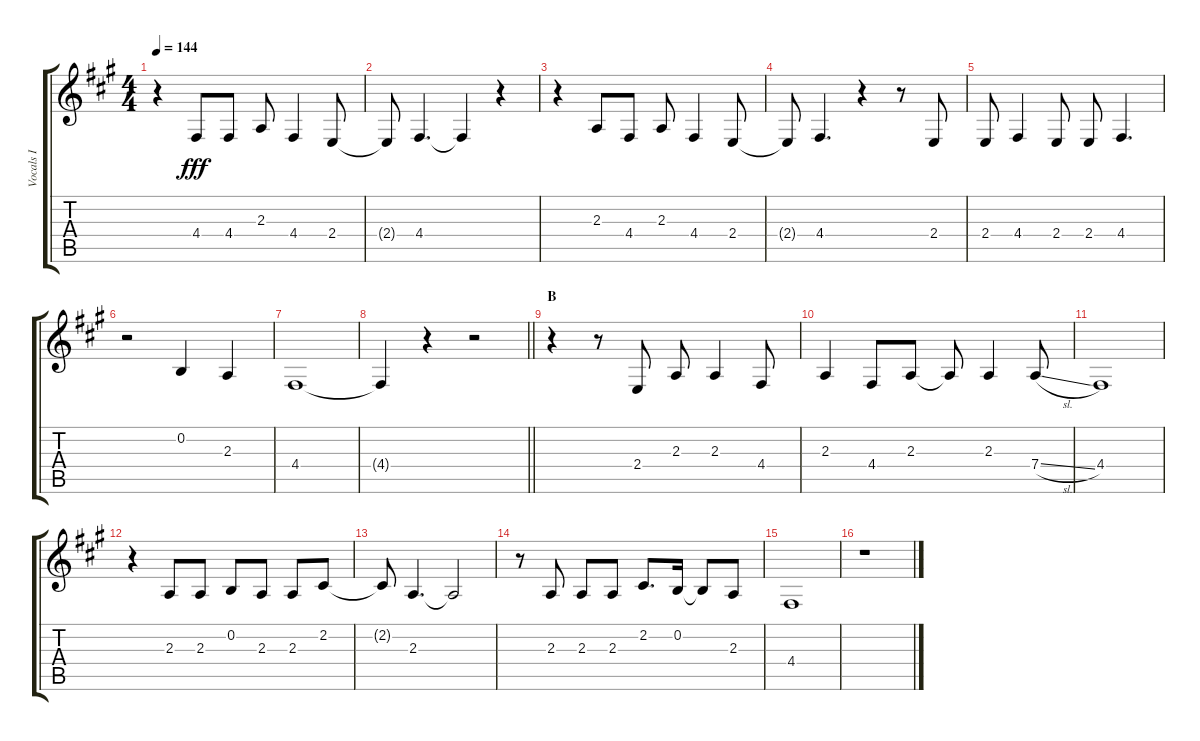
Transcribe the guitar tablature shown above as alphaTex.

\track ("Vocals I" "Vocals I") {instrument voiceoohs}
\staff {score tabs}
\tuning (E4 B3 G3 D3 A2 E2) {hide}
\ts (4 4)
\tempo 144
\clef g2
\ks a
r.4{dy fff} 4.4.8 4.4.8 2.3.8 4.4.4 2.4.8 |
2.4{t}.8 4.4.4{d} 4.4{t}.4 r.4 |
r.4 2.3.8 4.4.8 2.3.8 4.4.4 2.4.8 |
2.4{t}.8 4.4.4{d} r.4 r.8 2.4.8 |
2.4.8 4.4.4 2.4.8 2.4.8 4.4.4{d} |
r.2 0.2.4 2.3.4 |
4.4.1 |
\barLineRight lightlight
4.4{t}.4 r.4 r.2 |
\section ("" "B")
r.4 r.8 2.4.8 2.3.8 2.3.4 4.4.8 |
2.3.4 4.4.8 2.3.8 2.3{t}.8 2.3.4 7.4{sl}.8 |
4.4.1 |
r.4 2.3.8 2.3.8 0.2.8 2.3.8 2.3.8 2.2.8 |
2.2{t}.8 2.3.4{d} 2.3{t}.2 |
r.8 2.3.8 2.3.8 2.3.8 2.2.8{d} 0.2.16 0.2{t}.8 2.3.8 |
4.4.1 |
r.1
